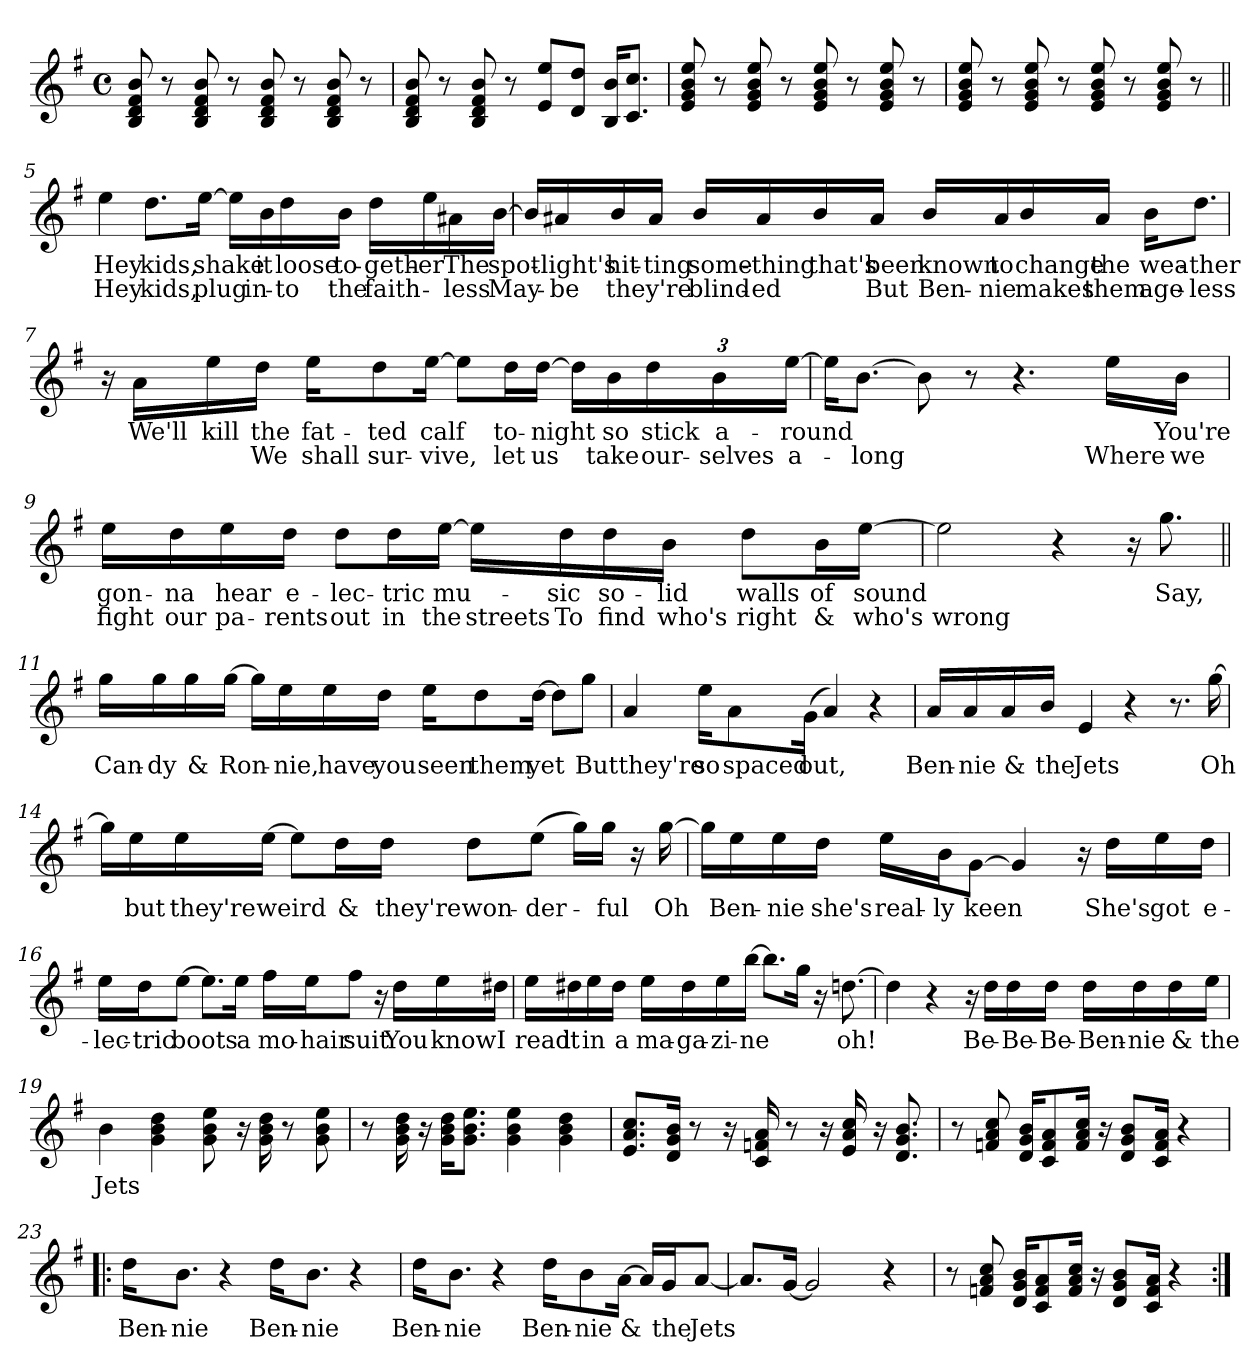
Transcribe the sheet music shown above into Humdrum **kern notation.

**kern	**text	**text
*part1	*part1	*part1
*staff1	*staff1	*staff1
*clefG2	*	*
*k[f#]	*	*
*G:	*	*
*M4/4	*	*
*met(c)	*	*
=1	=1	=1
8B/ 8d/ 8f#/ 8b/	.	.
8r	.	.
8B/ 8d/ 8f#/ 8b/	.	.
8r	.	.
8B/ 8d/ 8f#/ 8b/	.	.
8r	.	.
8B/ 8d/ 8f#/ 8b/	.	.
8r	.	.
=2	=2	=2
8B/ 8d/ 8f#/ 8b/	.	.
8r	.	.
8B/ 8d/ 8f#/ 8b/	.	.
8r	.	.
8e/ 8ee/L	.	.
8d/ 8dd/J	.	.
16B/ 16b/KL	.	.
8.c/ 8.cc/J	.	.
=3	=3	=3
8e/ 8g/ 8b/ 8ee/	.	.
8r	.	.
8e/ 8g/ 8b/ 8ee/	.	.
8r	.	.
8e/ 8g/ 8b/ 8ee/	.	.
8r	.	.
8e/ 8g/ 8b/ 8ee/	.	.
8r	.	.
=4	=4	=4
8e/ 8g/ 8b/ 8ee/	.	.
8r	.	.
8e/ 8g/ 8b/ 8ee/	.	.
8r	.	.
8e/ 8g/ 8b/ 8ee/	.	.
8r	.	.
8e/ 8g/ 8b/ 8ee/	.	.
8r	.	.
!!LO:LB:g=z
=5||	=5||	=5||
!	!LO:LY:b	!LO:LY:b
4ee\	Hey	Hey
!	!LO:LY:b	!LO:LY:b
8.dd\L	kids,	kids,
!	!LO:LY:b	!LO:LY:b
[16ee\Jk	shake	plug
16ee\LL]	.	.
!	!LO:LY:b	!LO:LY:b
16b\	it	in-
!	!LO:LY:b	!LO:LY:b
16dd\	loose	-to
!	!LO:LY:b	!LO:LY:b
16b\JJ	to-	the
!	!LO:LY:b	!LO:LY:b
16dd\LL	-geth-	faith-
!	!LO:LY:b	!
16ee\	-er	.
!	!LO:LY:b	!LO:LY:b
16a#X\	The	-less
!	!LO:LY:b	!LO:LY:b
[16b\JJ	spot-	May-
!!LO:LB:g=z
=6	=6	=6
16b/LL]	.	.
!	!LO:LY:b	!LO:LY:b
16a#X/	-light's	-be
!	!LO:LY:b	!LO:LY:b
16b/	hit-	they're
!	!LO:LY:b	!
16a#/JJ	-ting	.
!	!LO:LY:b	!LO:LY:b
16b/LL	some-	blind-
!	!LO:LY:b	!LO:LY:b
16a#/	-thing	-ed
!	!LO:LY:b	!
16b/	that's	.
!	!LO:LY:b	!LO:LY:b
16a#/JJ	been	But
!	!LO:LY:b	!LO:LY:b
16b/LL	known	Ben-
!	!LO:LY:b	!LO:LY:b
16a#/	to	-nie
!	!LO:LY:b	!LO:LY:b
16b/	change	makes
!	!LO:LY:b	!LO:LY:b
16a#/JJ	the	them
!	!LO:LY:b	!LO:LY:b
16b\KL	wea-	age-
!	!LO:LY:b	!LO:LY:b
8.dd\J	-ther	-less
!!LO:LB:g=z
=7	=7	=7
16r	.	.
!	!LO:LY:b	!
16a\LL	We'll	.
!	!LO:LY:b	!
16ee\	kill	.
!	!LO:LY:b	!LO:LY:b
16dd\JJ	the	We
!	!LO:LY:b	!LO:LY:b
16ee\KL	fat-	shall
!	!LO:LY:b	!LO:LY:b
8dd\	-ted	sur-
!	!LO:LY:b	!LO:LY:b
[16ee\Jk	calf	-vive,
8ee\L]	.	.
!	!LO:LY:b	!LO:LY:b
16dd\L	to-	let
!	!LO:LY:b	!LO:LY:b
[16dd\JJ	-night	us
16dd\LL]	.	.
!	!LO:LY:b	!LO:LY:b
16b\	so	take
*Xbrackettup	*	*
!	!LO:LY:b	!LO:LY:b
24dd\	stick	our-
!	!LO:LY:b	!LO:LY:b
24b\	a-	-selves
!	!LO:LY:b	!LO:LY:b
[24ee\JJ	-round	a-
=8	=8	=8
16ee\KL]	.	.
!	!	!LO:LY:b
[8.b\J	.	-long
8b\]	.	.
8r	.	.
4.r	.	.
!	!	!LO:LY:b
16ee\LL	.	Where
!	!LO:LY:b	!LO:LY:b
16b\JJ	You're	we
!!LO:LB:g=z
=9	=9	=9
!	!LO:LY:b	!LO:LY:b
16ee\LL	gon-	fight
!	!LO:LY:b	!LO:LY:b
16dd\	-na	our
!	!LO:LY:b	!LO:LY:b
16ee\	hear	pa-
!	!LO:LY:b	!LO:LY:b
16dd\JJ	e-	-rents
!	!LO:LY:b	!LO:LY:b
8dd\L	-lec-	out
!	!LO:LY:b	!LO:LY:b
16dd\L	-tric	in
!	!LO:LY:b	!LO:LY:b
[16ee\JJ	mu-	the
!	!	!LO:LY:b
16ee\LL]	.	streets
!	!LO:LY:b	!LO:LY:b
16dd\	-sic	To
!	!LO:LY:b	!LO:LY:b
16dd\	so-	find
!	!LO:LY:b	!LO:LY:b
16b\JJ	-lid	who's
!	!LO:LY:b	!LO:LY:b
8dd\L	walls	right
!	!LO:LY:b	!LO:LY:b
16b\L	of	&
!	!LO:LY:b	!LO:LY:b
[16ee\JJ	sound	who's
=10	=10	=10
!	!	!LO:LY:b
2ee\]	.	wrong
4r	.	.
16r	.	.
!	!LO:LY:b	!
8.gg\	Say,	.
!!LO:LB:g=z
=11||	=11||	=11||
!	!LO:LY:b	!
16gg\LL	Can-	.
!	!LO:LY:b	!
16gg\	-dy	.
!	!LO:LY:b	!
16gg\	&	.
!	!LO:LY:b	!
[16gg\JJ	Ron-	.
16gg\LL]	.	.
!	!LO:LY:b	!
16ee\	-nie,	.
!	!LO:LY:b	!
16ee\	have	.
!	!LO:LY:b	!
16dd\JJ	you	.
!	!LO:LY:b	!
16ee\KL	seen	.
!	!LO:LY:b	!
8dd\	them	.
!	!LO:LY:b	!
[16dd\Jk	yet	.
8dd\L]	.	.
!	!LO:LY:b	!
8gg\J	But	.
=12	=12	=12
!	!LO:LY:b	!
4a/	they're	.
!	!LO:LY:b	!
16ee\KL	so	.
!	!LO:LY:b	!
8a\	spaced	.
!	!LO:LY:b	!
(>16g\Jk	out,	.
4a/)	.	.
4r	.	.
!!LO:LB:g=z
=13	=13	=13
!	!LO:LY:b	!
16a/LL	Ben-	.
!	!LO:LY:b	!
16a/	-nie	.
!	!LO:LY:b	!
16a/	&	.
!	!LO:LY:b	!
16b/JJ	the	.
!	!LO:LY:b	!
4e/	Jets	.
4r	.	.
8.r	.	.
!	!LO:LY:b	!
[16gg\	Oh	.
=14	=14	=14
16gg\LL]	.	.
!	!LO:LY:b	!
16ee\	but	.
!	!LO:LY:b	!
16ee\	they're	.
!	!LO:LY:b	!
[16ee\JJ	weird	.
8ee\L]	.	.
!	!LO:LY:b	!
16dd\L	&	.
!	!LO:LY:b	!
16dd\JJ	they're	.
!	!LO:LY:b	!
8dd\L	won-	.
!	!LO:LY:b	!
(>8ee\J	-der-	.
16gg\LL)	.	.
!	!LO:LY:b	!
16gg\JJ	-ful	.
16r	.	.
!	!LO:LY:b	!
[16gg\	Oh	.
!!LO:PB:g=z
=15	=15	=15
16gg\LL]	.	.
!	!LO:LY:b	!
16ee\	Ben-	.
!	!LO:LY:b	!
16ee\	-nie	.
!	!LO:LY:b	!
16dd\JJ	she's	.
!	!LO:LY:b	!
16ee\LL	real-	.
!	!LO:LY:b	!
16b\J	-ly	.
!	!LO:LY:b	!
[8g\J	keen	.
4g/]	.	.
16r	.	.
!	!LO:LY:b	!
16dd\LL	She's	.
!	!LO:LY:b	!
16ee\	got	.
!	!LO:LY:b	!
16dd\JJ	e-	.
=16	=16	=16
!	!LO:LY:b	!
16ee\LL	-lec-	.
!	!LO:LY:b	!
16dd\J	-tric	.
!	!LO:LY:b	!
[8ee\J	boots	.
8.ee\L]	.	.
!	!LO:LY:b	!
16ee\Jk	a	.
!	!LO:LY:b	!
16ff#\LL	mo-	.
!	!LO:LY:b	!
16ee\J	-hair	.
!	!LO:LY:b	!
8ff#\J	suit	.
16r	.	.
!	!LO:LY:b	!
16dd\LL	You	.
!	!LO:LY:b	!
16ee\	know	.
!	!LO:LY:b	!
16dd#X\JJ	I	.
!!LO:LB:g=z
=17	=17	=17
!	!LO:LY:b	!
16ee\LL	read	.
!	!LO:LY:b	!
16dd#X\	it	.
!	!LO:LY:b	!
16ee\	in	.
!	!LO:LY:b	!
16dd#\JJ	a	.
!	!LO:LY:b	!
16ee\LL	ma-	.
!	!LO:LY:b	!
16dd#\	-ga-	.
!	!LO:LY:b	!
16ee\	-zi-	.
!	!LO:LY:b	!
[16bb\JJ	-ne	.
8.bb\L]	.	.
16gg\Jk	.	.
16r	.	.
!	!LO:LY:b	!
[8.ddn\	oh!	.
=18	=18	=18
4dd\]	.	.
4r	.	.
16r	.	.
!	!LO:LY:b	!
16dd\LL	Be-	.
!	!LO:LY:b	!
16dd\	-Be-	.
!	!LO:LY:b	!
16dd\JJ	-Be-	.
!	!LO:LY:b	!
16dd\LL	-Ben-	.
!	!LO:LY:b	!
16dd\	-nie	.
!	!LO:LY:b	!
16dd\	&	.
!	!LO:LY:b	!
16ee\JJ	the	.
!!LO:LB:g=z
=19	=19	=19
!	!LO:LY:b	!
4b\	Jets	.
4g\ 4b\ 4dd\	.	.
8g\ 8b\ 8ee\	.	.
16r	.	.
16g\ 16b\ 16dd\	.	.
8r	.	.
8g\ 8b\ 8ee\	.	.
=20	=20	=20
8r	.	.
16g\ 16b\ 16dd\	.	.
16r	.	.
16g\ 16b\ 16dd\KL	.	.
8.g\ 8.b\ 8.ee\J	.	.
4g\ 4b\ 4ee\	.	.
4g\ 4b\ 4dd\	.	.
!!LO:LB:g=z
=21	=21	=21
8.e/ 8.a/ 8.cc/L	.	.
16d/ 16g/ 16b/Jk	.	.
8r	.	.
16r	.	.
16c/ 16fn/ 16a/	.	.
8r	.	.
16r	.	.
16e/ 16a/ 16cc/	.	.
16r	.	.
8.d/ 8.g/ 8.b/	.	.
=22	=22	=22
8r	.	.
8fn/ 8a/ 8cc/	.	.
16d/ 16g/ 16b/KL	.	.
8c/ 8f/ 8a/	.	.
16f/ 16a/ 16cc/Jk	.	.
16r	.	.
8d/ 8g/ 8b/L	.	.
16c/ 16f/ 16a/Jk	.	.
4r	.	.
!!LO:LB:g=z
=23!|:	=23!|:	=23!|:
!	!LO:LY:b	!
16dd\KL	Ben-	.
!	!LO:LY:b	!
8.b\J	-nie	.
4r	.	.
!	!LO:LY:b	!
16dd\KL	Ben-	.
!	!LO:LY:b	!
8.b\J	-nie	.
4r	.	.
=24	=24	=24
!	!LO:LY:b	!
16dd\KL	Ben-	.
!	!LO:LY:b	!
8.b\J	-nie	.
4r	.	.
!	!LO:LY:b	!
16dd\KL	Ben-	.
!	!LO:LY:b	!
8b\	-nie	.
!	!LO:LY:b	!
[16a\Jk	&	.
16a/LL]	.	.
!	!LO:LY:b	!
16g/J	the	.
!	!LO:LY:b	!
[8a/J	Jets	.
!!LO:LB:g=z
=25	=25	=25
8.a/L]	.	.
[16g/Jk	.	.
2g/]	.	.
4r	.	.
=26	=26	=26
8r	.	.
8fn/ 8a/ 8cc/	.	.
16d/ 16g/ 16b/KL	.	.
8c/ 8f/ 8a/	.	.
16f/ 16a/ 16cc/Jk	.	.
16r	.	.
8d/ 8g/ 8b/L	.	.
16c/ 16f/ 16a/Jk	.	.
4r	.	.
=:|!	=:|!	=:|!
*-	*-	*-
